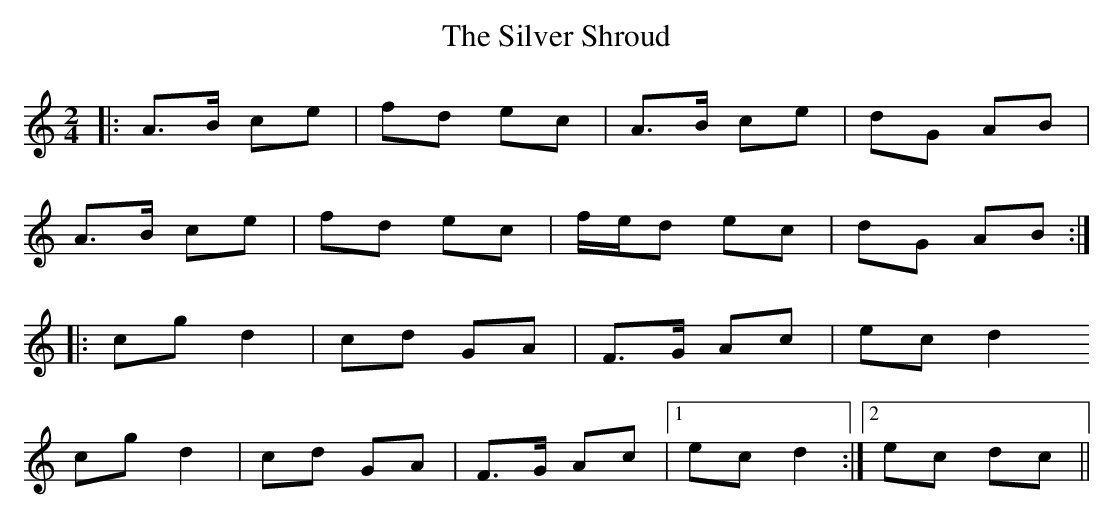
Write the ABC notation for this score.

X:1
T: The Silver Shroud
M: 2/4
L: 1/8
K: Amin
|:A3/2B/ ce|fd ec|A3/2B/ ce|dG AB|
A3/2B/ ce|fd ec|f/e/d ec|dG AB:|
|:cg d2|cd GA|F3/2G/ Ac|ec d2
cg d2|cd GA|F3/2G/ Ac|1 ec d2:|2 ec dc||
